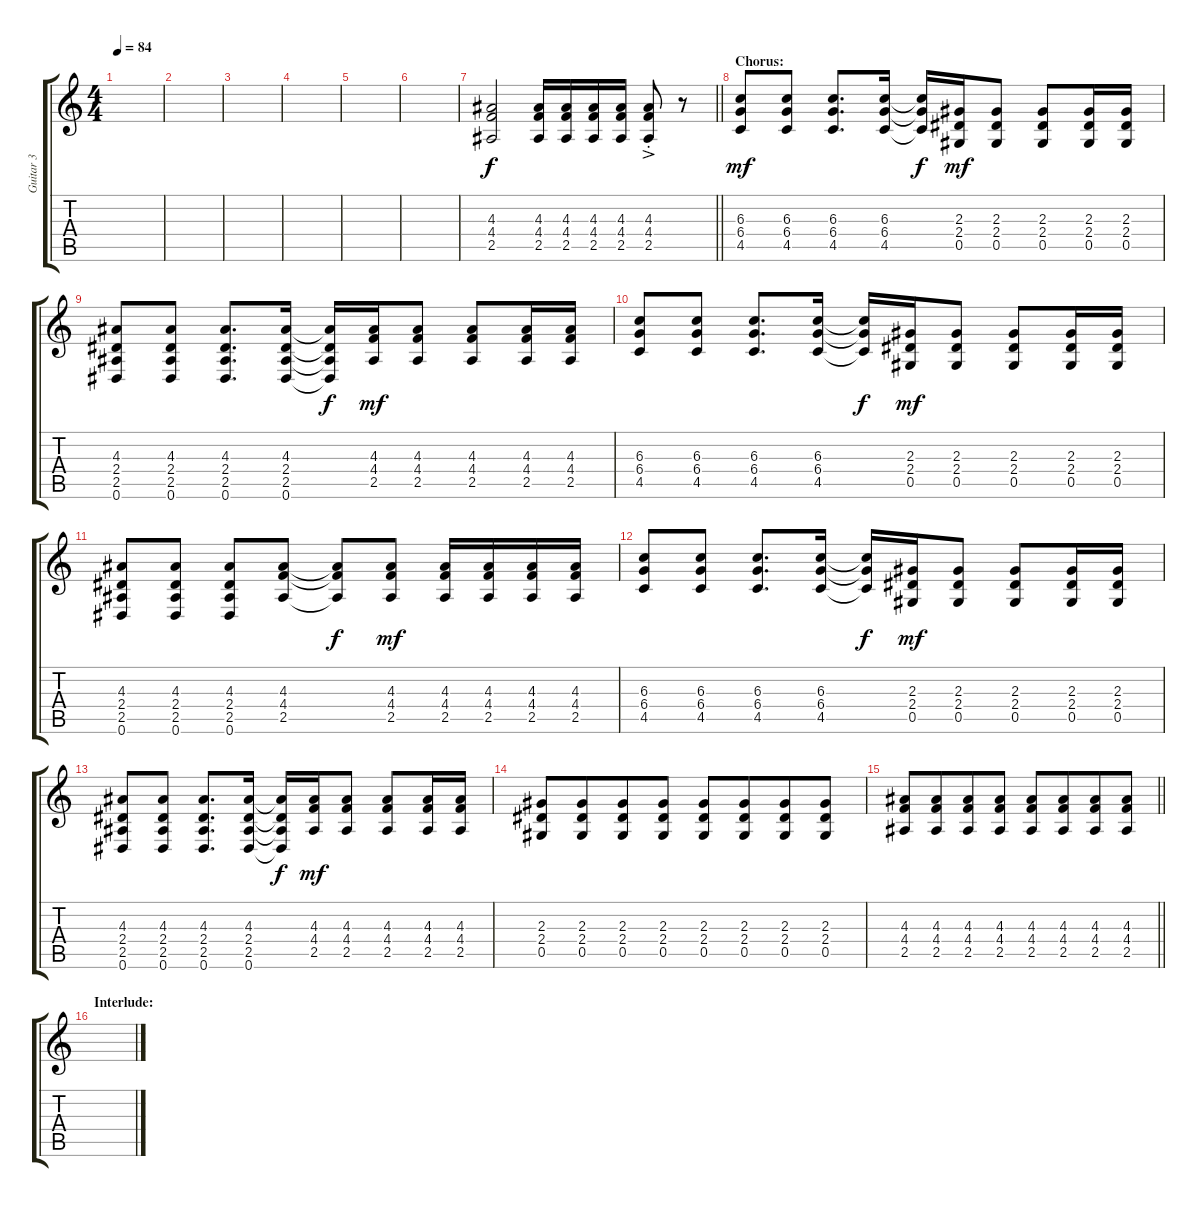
\track ("Guitar 3" "Guitar 3") {instrument overdrivenguitar}
\staff {score tabs}
\tuning (Eb4 Bb3 Gb3 Db3 Ab2 Eb2) {hide}
\ts (4 4)
\tempo 84
\clef g2
\ks c
|
|
|
|
|
|
\barLineRight lightlight
(4.3 4.4 2.5).2 (4.3 4.4 2.5).16 (4.3 4.4 2.5).16 (4.3 4.4 2.5).16 (4.3 4.4 2.5).16 (4.3{ac st} 4.4{ac st} 2.5{ac st}).8{dy f} r.8 |
\section ("" "Chorus:")
(6.3 6.4 4.5).8{dy mf} (6.3 6.4 4.5).8 (6.3 6.4 4.5).8{d} (6.3 6.4 4.5).16 (6.3{t} 6.4{t} 4.5{t}).16{dy f} (2.3 2.4 0.5).16{dy mf} (2.3 2.4 0.5).8 (2.3 2.4 0.5).8 (2.3 2.4 0.5).16 (2.3 2.4 0.5).16 |
(4.3 2.4 2.5 0.6).8 (4.3 2.4 2.5 0.6).8 (4.3 2.4 2.5 0.6).8{d} (4.3 2.4 2.5 0.6).16 (4.3{t} 2.4{t} 2.5{t} 0.6{t}).16{dy f} (4.3 4.4 2.5).16{dy mf} (4.3 4.4 2.5).8 (4.3 4.4 2.5).8 (4.3 4.4 2.5).16 (4.3 4.4 2.5).16 |
(6.3 6.4 4.5).8 (6.3 6.4 4.5).8 (6.3 6.4 4.5).8{d} (6.3 6.4 4.5).16 (6.3{t} 6.4{t} 4.5{t}).16{dy f} (2.3 2.4 0.5).16{dy mf} (2.3 2.4 0.5).8 (2.3 2.4 0.5).8 (2.3 2.4 0.5).16 (2.3 2.4 0.5).16 |
(4.3 2.4 2.5 0.6).8 (4.3 2.4 2.5 0.6).8 (4.3 2.4 2.5 0.6).8 (4.3 4.4 2.5).8 (4.3{t} 4.4{t} 2.5{t}).8{dy f} (4.3 4.4 2.5).8{dy mf} (4.3 4.4 2.5).16 (4.3 4.4 2.5).16 (4.3 4.4 2.5).16 (4.3 4.4 2.5).16 |
(6.3 6.4 4.5).8 (6.3 6.4 4.5).8 (6.3 6.4 4.5).8{d} (6.3 6.4 4.5).16 (6.3{t} 6.4{t} 4.5{t}).16{dy f} (2.3 2.4 0.5).16{dy mf} (2.3 2.4 0.5).8 (2.3 2.4 0.5).8 (2.3 2.4 0.5).16 (2.3 2.4 0.5).16 |
(4.3 2.4 2.5 0.6).8 (4.3 2.4 2.5 0.6).8 (4.3 2.4 2.5 0.6).8{d} (4.3 2.4 2.5 0.6).16 (4.3{t} 2.4{t} 2.5{t} 0.6{t}).16{dy f} (4.3 4.4 2.5).16{dy mf} (4.3 4.4 2.5).8 (4.3 4.4 2.5).8 (4.3 4.4 2.5).16 (4.3 4.4 2.5).16 |
(2.3 2.4 0.5).8 (2.3 2.4 0.5).8{beam merge} (2.3 2.4 0.5).8 (2.3 2.4 0.5).8 (2.3 2.4 0.5).8 (2.3 2.4 0.5).8{beam merge} (2.3 2.4 0.5).8 (2.3 2.4 0.5).8 |
\barLineRight lightlight
(4.3 4.4 2.5).8 (4.3 4.4 2.5).8{beam merge} (4.3 4.4 2.5).8 (4.3 4.4 2.5).8 (4.3 4.4 2.5).8 (4.3 4.4 2.5).8{beam merge} (4.3 4.4 2.5).8 (4.3 4.4 2.5).8 |
\section ("" "Interlude:")
